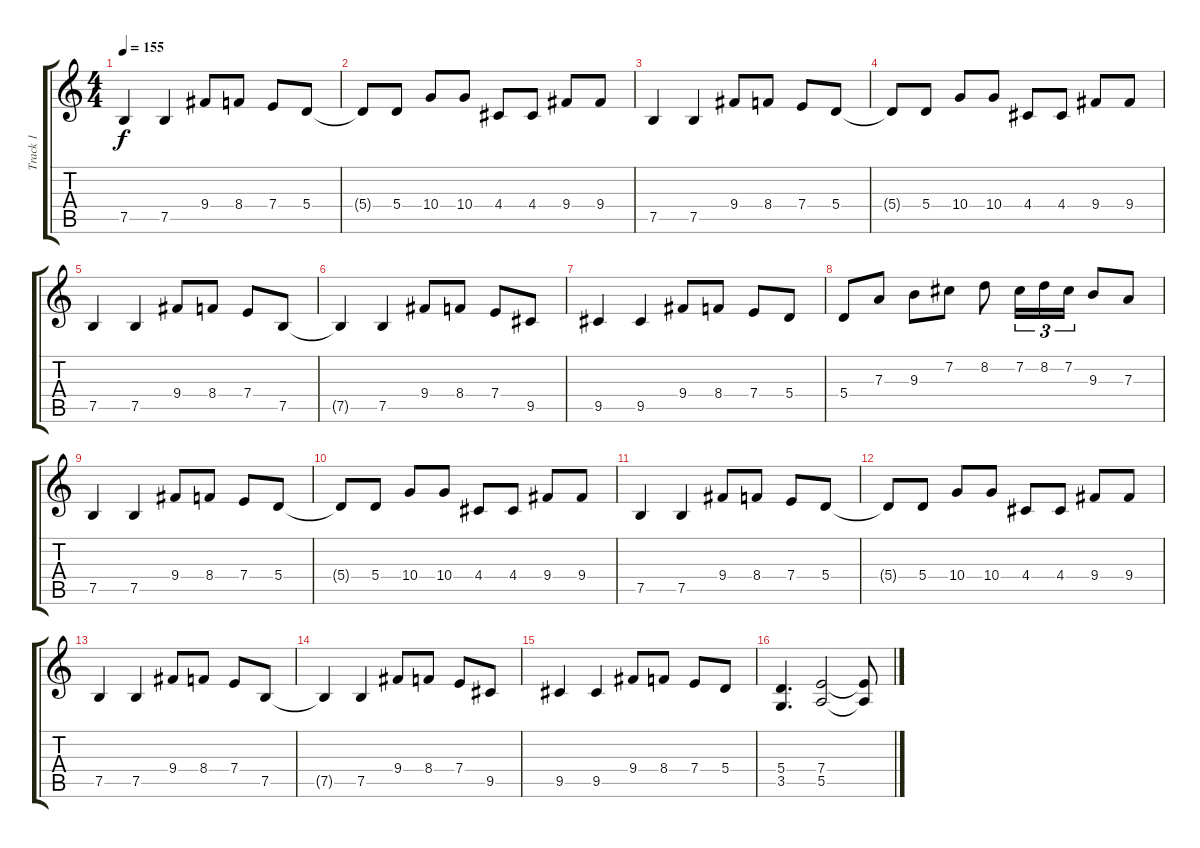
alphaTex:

\track ("Track 1" "Track 1") {instrument distortionguitar}
\staff {score tabs}
\tuning (B3 Gb3 D3 A2 E2 B1) {hide}
\ts (4 4)
\tempo 155
\clef g2
\ks c
7.5.4{dy f} 7.5.4 9.4.8 8.4.8 7.4.8 5.4.8 |
5.4{t}.8 5.4.8 10.4.8 10.4.8 4.4.8 4.4.8 9.4.8 9.4.8 |
7.5.4 7.5.4 9.4.8 8.4.8 7.4.8 5.4.8 |
5.4{t}.8 5.4.8 10.4.8 10.4.8 4.4.8 4.4.8 9.4.8 9.4.8 |
7.5.4 7.5.4 9.4.8 8.4.8 7.4.8 7.5.8 |
7.5{t}.4 7.5.4 9.4.8 8.4.8 7.4.8 9.5.8 |
9.5.4 9.5.4 9.4.8 8.4.8 7.4.8 5.4.8 |
5.4.8 7.3.8 9.3.8 7.2.8 8.2.8 7.2.16{tu (3 2)} 8.2.16{tu (3 2)} 7.2.16{tu (3 2)} 9.3.8 7.3.8 |
7.5.4 7.5.4 9.4.8 8.4.8 7.4.8 5.4.8 |
5.4{t}.8 5.4.8 10.4.8 10.4.8 4.4.8 4.4.8 9.4.8 9.4.8 |
7.5.4 7.5.4 9.4.8 8.4.8 7.4.8 5.4.8 |
5.4{t}.8 5.4.8 10.4.8 10.4.8 4.4.8 4.4.8 9.4.8 9.4.8 |
7.5.4 7.5.4 9.4.8 8.4.8 7.4.8 7.5.8 |
7.5{t}.4 7.5.4 9.4.8 8.4.8 7.4.8 9.5.8 |
9.5.4 9.5.4 9.4.8 8.4.8 7.4.8 5.4.8 |
(5.4 3.5).4{d} (7.4 5.5).2 (7.4{t} 5.5{t}).8
